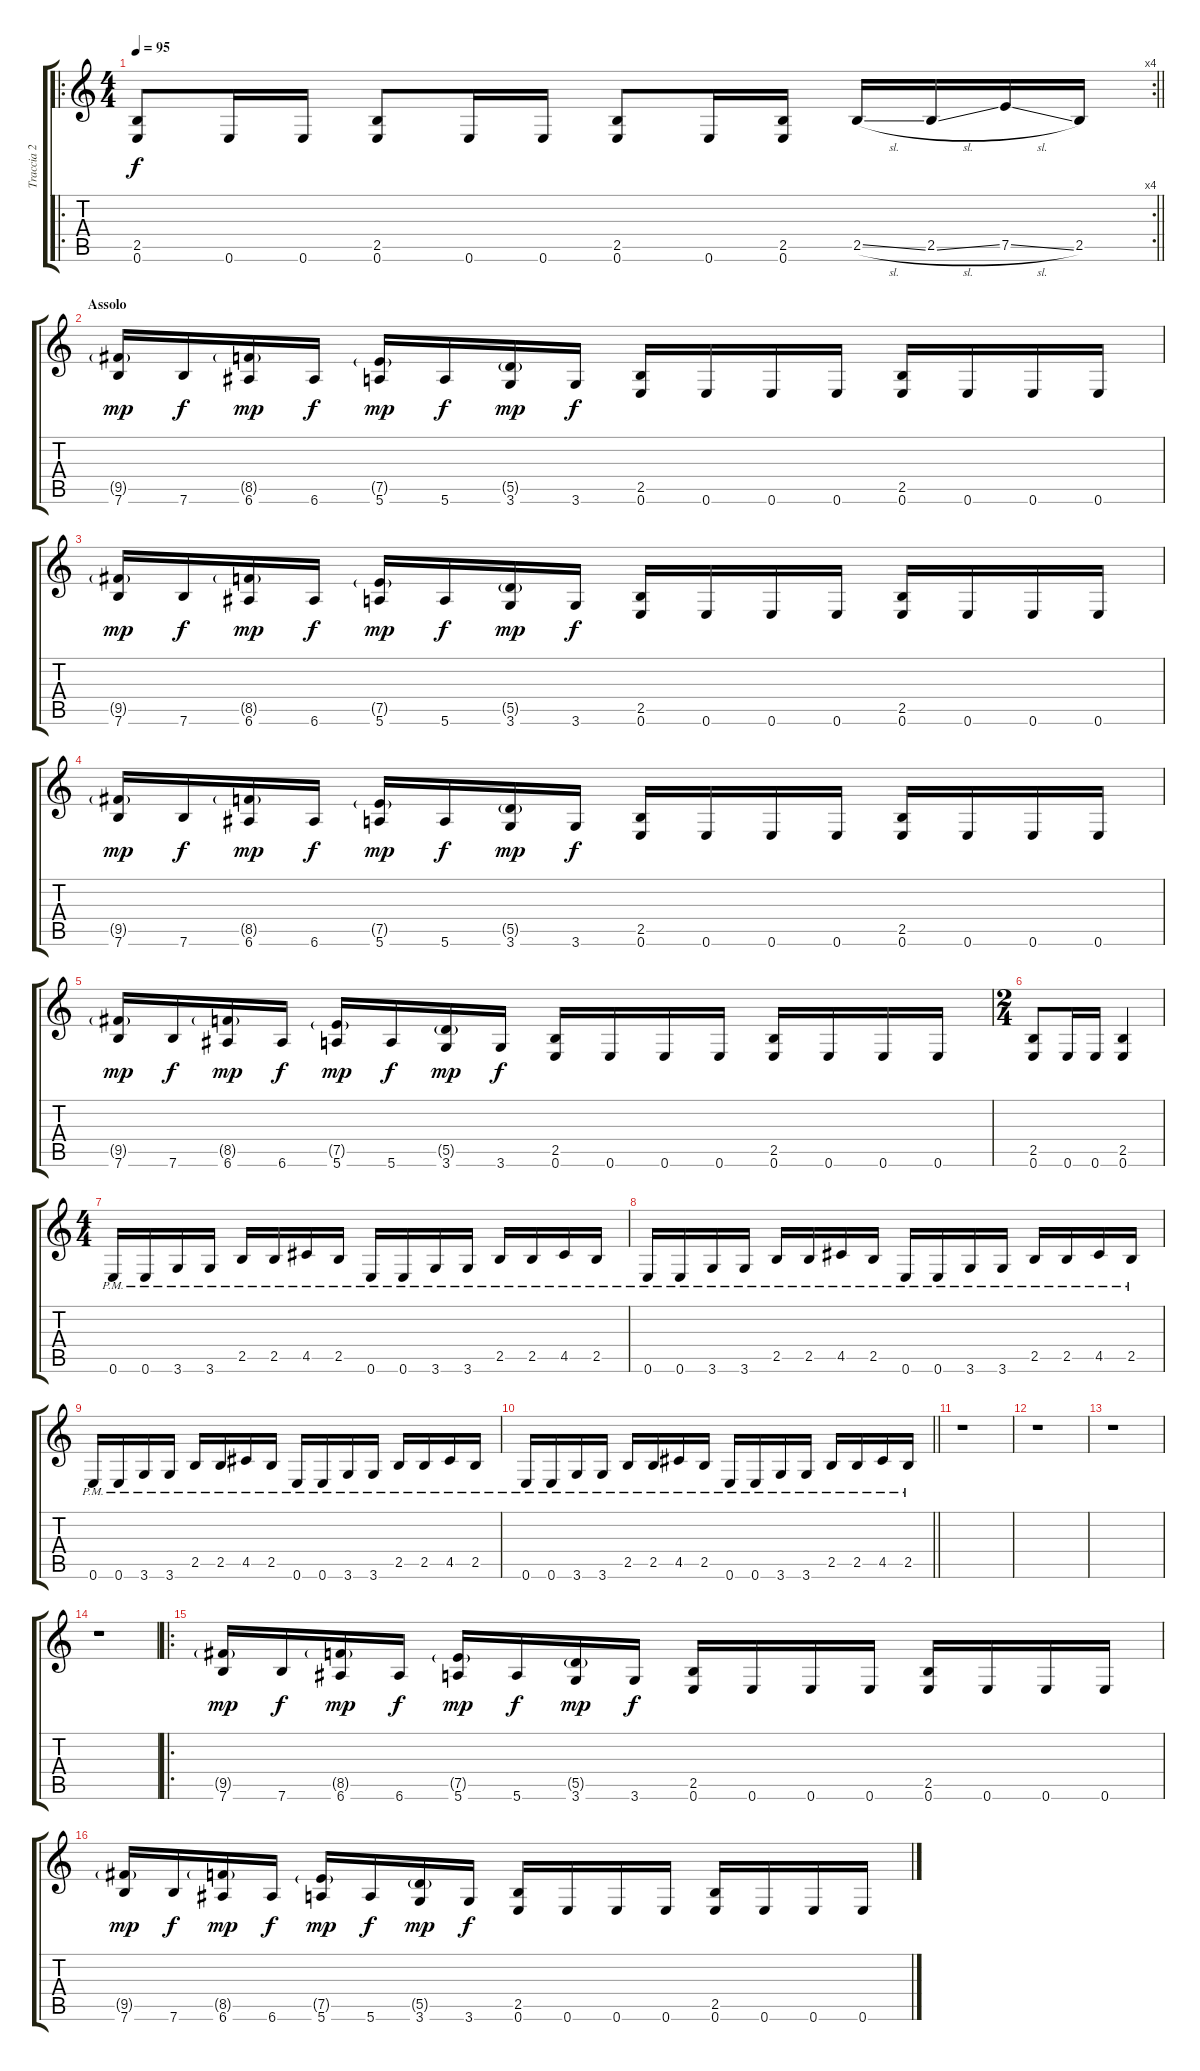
\track ("Traccia 2" "Traccia 2") {instrument distortionguitar}
\staff {score tabs}
\tuning (E4 B3 G3 D3 A2 E2) {hide}
\ro
\rc 4
\ts (4 4)
\tempo 95
\clef g2
\barLineRight lightlight
\ks c
(2.5 0.6).8{dy f} 0.6.16 0.6.16 (2.5 0.6).8 0.6.16 0.6.16 (2.5 0.6).8 0.6.16 (2.5 0.6).16 2.5{sl}.16 2.5{sl}.16 7.5{sl}.16 2.5.16 |
\section ("" "Assolo")
(9.5{g} 7.6).16{dy mp} 7.6.16{dy f} (8.5{g} 6.6).16{dy mp} 6.6.16{dy f} (7.5{g} 5.6).16{dy mp} 5.6.16{dy f} (5.5{g} 3.6).16{dy mp} 3.6.16{dy f} (2.5 0.6).16 0.6.16 0.6.16 0.6.16 (2.5 0.6).16 0.6.16 0.6.16 0.6.16 |
(9.5{g} 7.6).16{dy mp} 7.6.16{dy f} (8.5{g} 6.6).16{dy mp} 6.6.16{dy f} (7.5{g} 5.6).16{dy mp} 5.6.16{dy f} (5.5{g} 3.6).16{dy mp} 3.6.16{dy f} (2.5 0.6).16 0.6.16 0.6.16 0.6.16 (2.5 0.6).16 0.6.16 0.6.16 0.6.16 |
(9.5{g} 7.6).16{dy mp} 7.6.16{dy f} (8.5{g} 6.6).16{dy mp} 6.6.16{dy f} (7.5{g} 5.6).16{dy mp} 5.6.16{dy f} (5.5{g} 3.6).16{dy mp} 3.6.16{dy f} (2.5 0.6).16 0.6.16 0.6.16 0.6.16 (2.5 0.6).16 0.6.16 0.6.16 0.6.16 |
(9.5{g} 7.6).16{dy mp} 7.6.16{dy f} (8.5{g} 6.6).16{dy mp} 6.6.16{dy f} (7.5{g} 5.6).16{dy mp} 5.6.16{dy f} (5.5{g} 3.6).16{dy mp} 3.6.16{dy f} (2.5 0.6).16 0.6.16 0.6.16 0.6.16 (2.5 0.6).16 0.6.16 0.6.16 0.6.16 |
\ts (2 4)
(2.5 0.6).8 0.6.16 0.6.16 (2.5 0.6).4 |
\ts (4 4)
0.6{pm}.16 0.6{pm}.16 3.6{pm}.16 3.6{pm}.16 2.5{pm}.16 2.5{pm}.16 4.5{pm}.16 2.5{pm}.16 0.6{pm}.16 0.6{pm}.16 3.6{pm}.16 3.6{pm}.16 2.5{pm}.16 2.5{pm}.16 4.5{pm}.16 2.5{pm}.16 |
0.6{pm}.16 0.6{pm}.16 3.6{pm}.16 3.6{pm}.16 2.5{pm}.16 2.5{pm}.16 4.5{pm}.16 2.5{pm}.16 0.6{pm}.16 0.6{pm}.16 3.6{pm}.16 3.6{pm}.16 2.5{pm}.16 2.5{pm}.16 4.5{pm}.16 2.5{pm}.16 |
0.6{pm}.16 0.6{pm}.16 3.6{pm}.16 3.6{pm}.16 2.5{pm}.16 2.5{pm}.16 4.5{pm}.16 2.5{pm}.16 0.6{pm}.16 0.6{pm}.16 3.6{pm}.16 3.6{pm}.16 2.5{pm}.16 2.5{pm}.16 4.5{pm}.16 2.5{pm}.16 |
\barLineRight lightlight
0.6{pm}.16 0.6{pm}.16 3.6{pm}.16 3.6{pm}.16 2.5{pm}.16 2.5{pm}.16 4.5{pm}.16 2.5{pm}.16 0.6{pm}.16 0.6{pm}.16 3.6{pm}.16 3.6{pm}.16 2.5{pm}.16 2.5{pm}.16 4.5{pm}.16 2.5{pm}.16 |
r.1 |
r.1 |
r.1 |
r.1 |
\ro
(9.5{g} 7.6).16{dy mp} 7.6.16{dy f} (8.5{g} 6.6).16{dy mp} 6.6.16{dy f} (7.5{g} 5.6).16{dy mp} 5.6.16{dy f} (5.5{g} 3.6).16{dy mp} 3.6.16{dy f} (2.5 0.6).16 0.6.16 0.6.16 0.6.16 (2.5 0.6).16 0.6.16 0.6.16 0.6.16 |
(9.5{g} 7.6).16{dy mp} 7.6.16{dy f} (8.5{g} 6.6).16{dy mp} 6.6.16{dy f} (7.5{g} 5.6).16{dy mp} 5.6.16{dy f} (5.5{g} 3.6).16{dy mp} 3.6.16{dy f} (2.5 0.6).16 0.6.16 0.6.16 0.6.16 (2.5 0.6).16 0.6.16 0.6.16 0.6.16
